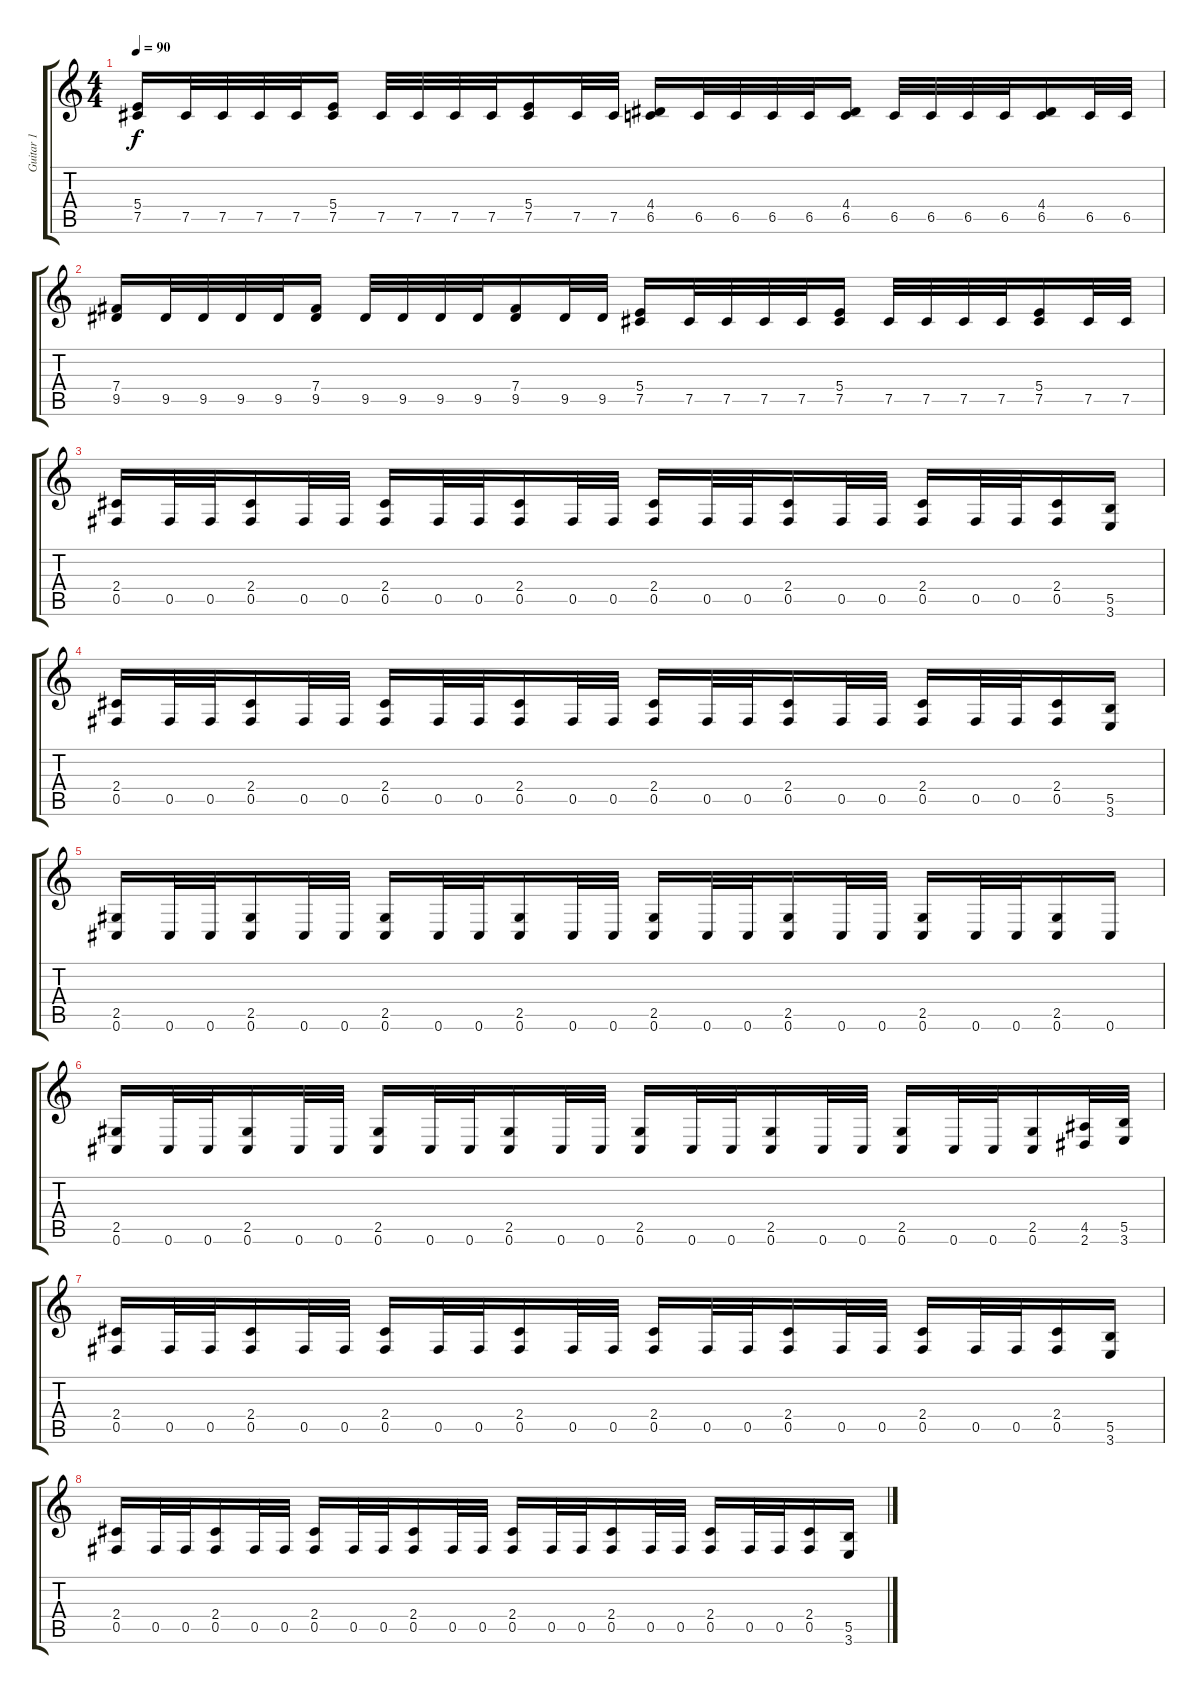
\track ("Guitar 1" "Guitar 1") {instrument distortionguitar}
\staff {score tabs}
\tuning (Db4 Ab3 E3 B2 Gb2 Db2) {hide}
\ts (4 4)
\tempo 90
\clef g2
\ks c
(5.4 7.5).16{dy f} 7.5.32 7.5.32 7.5.32 7.5.32 (5.4 7.5).16 7.5.32 7.5.32 7.5.32 7.5.32 (5.4 7.5).16 7.5.32 7.5.32 (4.4 6.5).16 6.5.32 6.5.32 6.5.32 6.5.32 (4.4 6.5).16 6.5.32 6.5.32 6.5.32 6.5.32 (4.4 6.5).16 6.5.32 6.5.32 |
(7.4 9.5).16 9.5.32 9.5.32 9.5.32 9.5.32 (7.4 9.5).16 9.5.32 9.5.32 9.5.32 9.5.32 (7.4 9.5).16 9.5.32 9.5.32 (5.4 7.5).16 7.5.32 7.5.32 7.5.32 7.5.32 (5.4 7.5).16 7.5.32 7.5.32 7.5.32 7.5.32 (5.4 7.5).16 7.5.32 7.5.32 |
(2.4 0.5).16 0.5.32 0.5.32 (2.4 0.5).16 0.5.32 0.5.32 (2.4 0.5).16 0.5.32 0.5.32 (2.4 0.5).16 0.5.32 0.5.32 (2.4 0.5).16 0.5.32 0.5.32 (2.4 0.5).16 0.5.32 0.5.32 (2.4 0.5).16 0.5.32 0.5.32 (2.4 0.5).16 (5.5 3.6).16 |
(2.4 0.5).16 0.5.32 0.5.32 (2.4 0.5).16 0.5.32 0.5.32 (2.4 0.5).16 0.5.32 0.5.32 (2.4 0.5).16 0.5.32 0.5.32 (2.4 0.5).16 0.5.32 0.5.32 (2.4 0.5).16 0.5.32 0.5.32 (2.4 0.5).16 0.5.32 0.5.32 (2.4 0.5).16 (5.5 3.6).16 |
(2.5 0.6).16 0.6.32 0.6.32 (2.5 0.6).16 0.6.32 0.6.32 (2.5 0.6).16 0.6.32 0.6.32 (2.5 0.6).16 0.6.32 0.6.32 (2.5 0.6).16 0.6.32 0.6.32 (2.5 0.6).16 0.6.32 0.6.32 (2.5 0.6).16 0.6.32 0.6.32 (2.5 0.6).16 0.6.16 |
(2.5 0.6).16 0.6.32 0.6.32 (2.5 0.6).16 0.6.32 0.6.32 (2.5 0.6).16 0.6.32 0.6.32 (2.5 0.6).16 0.6.32 0.6.32 (2.5 0.6).16 0.6.32 0.6.32 (2.5 0.6).16 0.6.32 0.6.32 (2.5 0.6).16 0.6.32 0.6.32 (2.5 0.6).16 (4.5 2.6).32 (5.5 3.6).32 |
(2.4 0.5).16 0.5.32 0.5.32 (2.4 0.5).16 0.5.32 0.5.32 (2.4 0.5).16 0.5.32 0.5.32 (2.4 0.5).16 0.5.32 0.5.32 (2.4 0.5).16 0.5.32 0.5.32 (2.4 0.5).16 0.5.32 0.5.32 (2.4 0.5).16 0.5.32 0.5.32 (2.4 0.5).16 (5.5 3.6).16 |
(2.4 0.5).16 0.5.32 0.5.32 (2.4 0.5).16 0.5.32 0.5.32 (2.4 0.5).16 0.5.32 0.5.32 (2.4 0.5).16 0.5.32 0.5.32 (2.4 0.5).16 0.5.32 0.5.32 (2.4 0.5).16 0.5.32 0.5.32 (2.4 0.5).16 0.5.32 0.5.32 (2.4 0.5).16 (5.5 3.6).16
